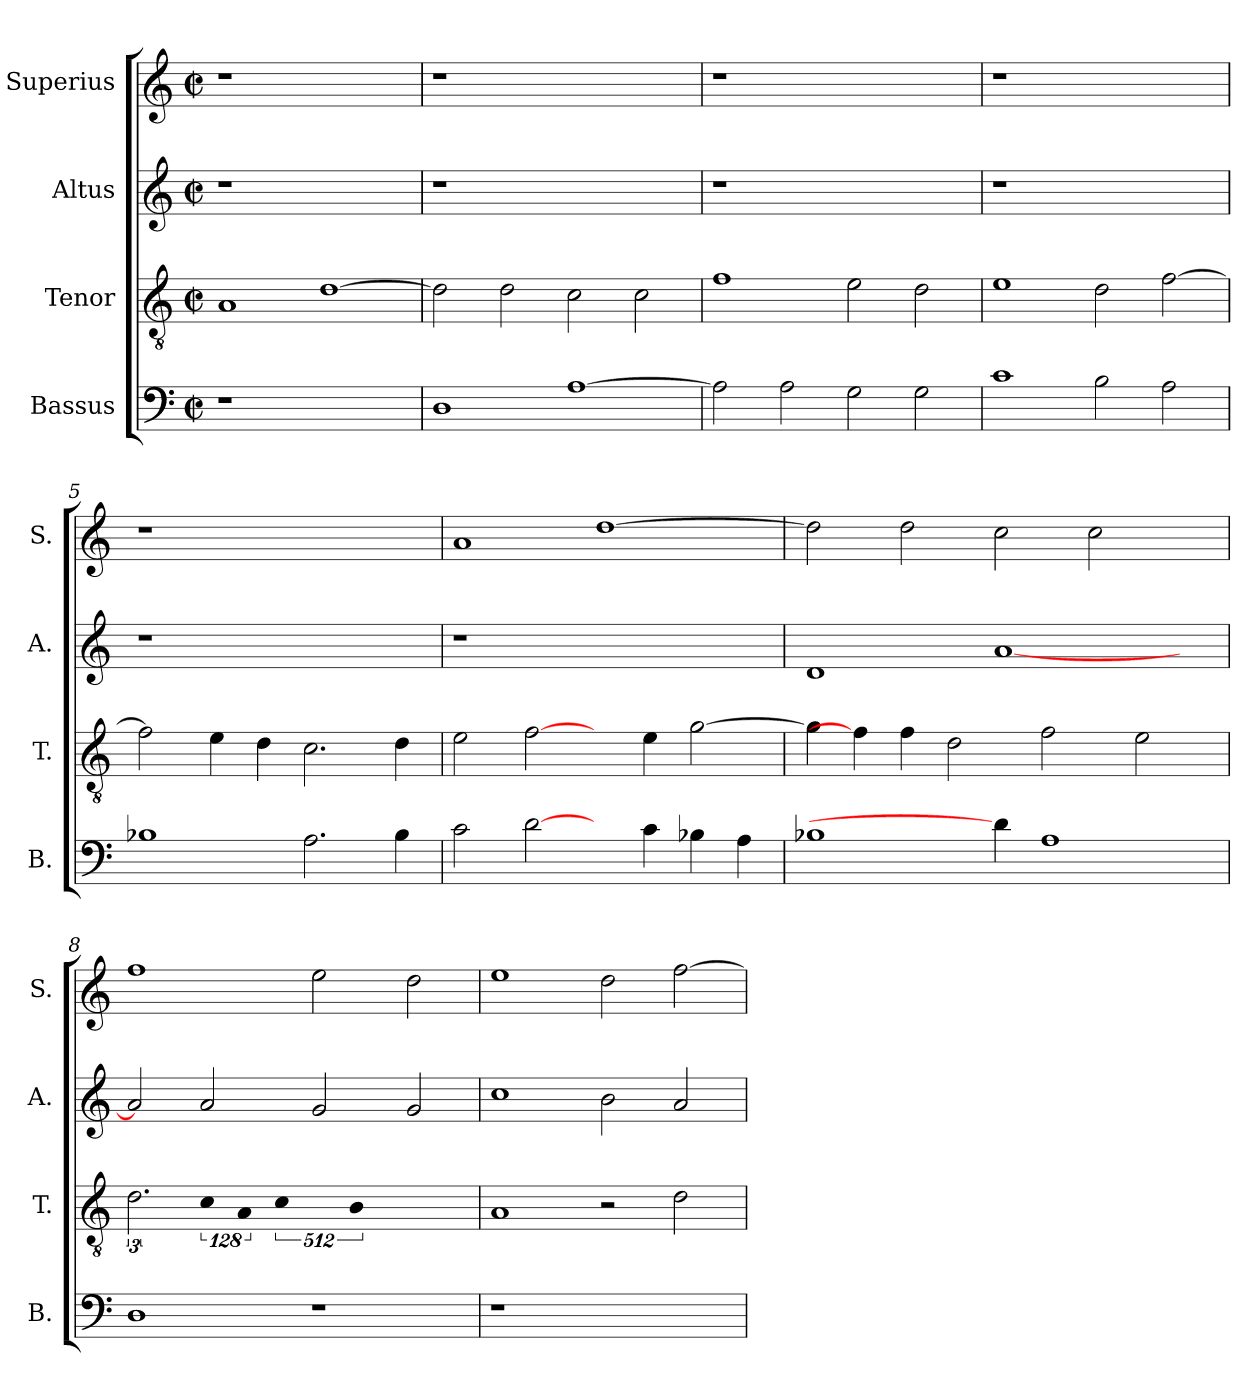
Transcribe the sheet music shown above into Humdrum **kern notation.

**kern	**kern	**kern	**kern
*part4	*part3	*part2	*part1
*staff4	*staff3	*staff2	*staff1
*I"Bassus	*I"Tenor	*I"Altus	*I"Superius
*I'B.	*I'T.	*I'A.	*I'S.
!!LO:PB:g=z
*clefF4	*clefGv2	*clefG2	*clefG2
*	*ITrd7c12	*	*
*k[]	*k[]	*k[]	*k[]
*C:	*C:	*C:	*C:
*M2/2	*M2/2	*M2/2	*M2/2
*met(c|)	*met(c|)	*met(c|)	*met(c|)
=1	=1	=1	=1
!LO:N:vis=1	!	!LO:N:vis=1	!LO:N:vis=1
1r	1AAi	1r	1r
1ryy	[>1Di	1ryy	1ryy
=2	=2	=2	=2
!	!	!LO:N:vis=1	!LO:N:vis=1
1Di	2Di\]	1r	1r
.	2Di\	.	.
[>1Ai	2Ci\	1ryy	1ryy
.	2Ci\	.	.
=3	=3	=3	=3
!	!	!LO:N:vis=1	!LO:N:vis=1
2Ai\]	1Fi	1r	1r
2Ai\	.	.	.
2Gi\	2Ei\	1ryy	1ryy
2Gi\	2Di\	.	.
=4	=4	=4	=4
!	!	!LO:N:vis=1	!LO:N:vis=1
1ci	1Ei	1r	1r
2Bi\	2Di\	1ryy	1ryy
2Ai\	[>2Fi\	.	.
=5	=5	=5	=5
!	!	!LO:N:vis=1	!LO:N:vis=1
1B-Xi	2Fi\]	1r	1r
.	4Ei\	.	.
.	4Di\	.	.
2.Ai\	2.Ci\	1ryy	1ryy
4B-i\	4Di\	.	.
!!LO:LB:g=z
=6	=6	=6	=6
!	!	!LO:N:vis=1	!
2ci\	2Ei\	1r	1ai
[2di\	[2Fi\	.	.
4ryy	4ryy	1ryy	[>1ddi
4ci\	4Ei\	.	.
4B-Xi\	[>2Gi\	.	.
4Ai\	.	.	.
=7	=7	=7	=7
1B-Xi	4Gi\]	1di	2ddi\]
.	4Fi\]	.	.
.	4Fi\	.	2ddi\
.	2Di\	.	.
4di\]	.	[<1ai	2cci\
1Ai	2Fi\	.	.
.	.	.	2cci\
.	2Ei\	.	.
.	.	4ryy	4ryy
=8	=8	=8	=8
1Di	3.Di\	2ai/]	1ffi
!	!LO:N:vis=4	!	!
.	512%85Ci\	2ai/	.
!	!LO:N:vis=2	!	!
.	512%171AAi/	.	.
!	!LO:N:vis=2	!	!
1r	1024%341Ci\	2gi/	2eei\
!	!LO:N:vis=1	!	!
.	1024%683BBi	.	.
.	.	2gi/	2ddi\
=9	=9	=9	=9
!LO:N:vis=1	!	!	!
1r	1AAi	1cci	1eei
1ryy	2r	2bi\	2ddi\
.	2Di\	2ai/	[>2ffi\
=	=	=	=
*-	*-	*-	*-
